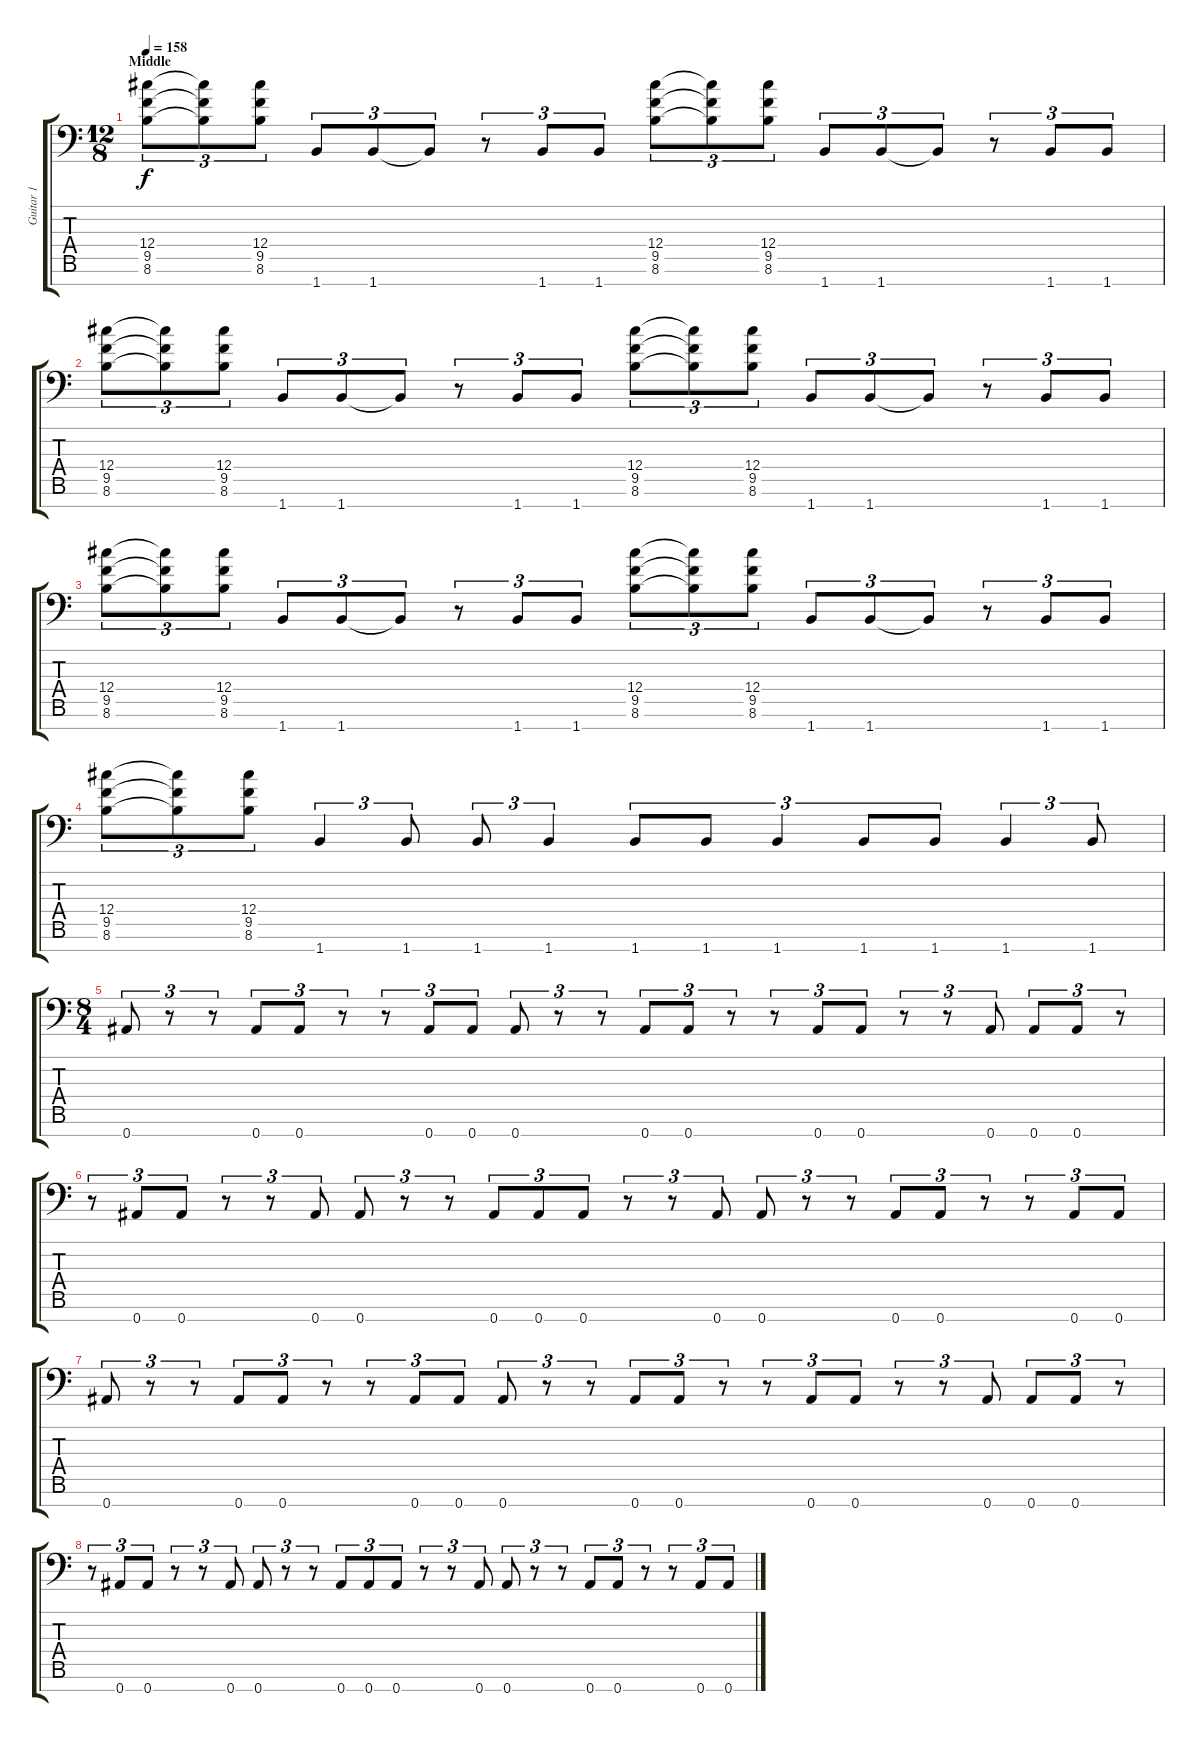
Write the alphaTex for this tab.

\track ("Guitar 1" "Guitar 1") {instrument acousticguitarsteel}
\staff {score tabs}
\tuning (Eb4 Bb3 Gb3 Db3 Ab2 Eb2 Bb1) {hide}
\ts (12 8)
\section ("" "Middle")
\tempo 158
\clef f4
\ks c
(12.4 9.5 8.6).8{tu (3 2) dy f} (12.4{t} 9.5{t} 8.6{t}).8{tu (3 2)} (12.4 9.5 8.6).8{tu (3 2)} 1.7.8{tu (3 2)} 1.7.8{tu (3 2)} 1.7{t}.8{tu (3 2)} r.8{tu (3 2)} 1.7.8{tu (3 2)} 1.7.8{tu (3 2)} (12.4 9.5 8.6).8{tu (3 2)} (12.4{t} 9.5{t} 8.6{t}).8{tu (3 2)} (12.4 9.5 8.6).8{tu (3 2)} 1.7.8{tu (3 2)} 1.7.8{tu (3 2)} 1.7{t}.8{tu (3 2)} r.8{tu (3 2)} 1.7.8{tu (3 2)} 1.7.8{tu (3 2)} |
(12.4 9.5 8.6).8{tu (3 2)} (12.4{t} 9.5{t} 8.6{t}).8{tu (3 2)} (12.4 9.5 8.6).8{tu (3 2)} 1.7.8{tu (3 2)} 1.7.8{tu (3 2)} 1.7{t}.8{tu (3 2)} r.8{tu (3 2)} 1.7.8{tu (3 2)} 1.7.8{tu (3 2)} (12.4 9.5 8.6).8{tu (3 2)} (12.4{t} 9.5{t} 8.6{t}).8{tu (3 2)} (12.4 9.5 8.6).8{tu (3 2)} 1.7.8{tu (3 2)} 1.7.8{tu (3 2)} 1.7{t}.8{tu (3 2)} r.8{tu (3 2)} 1.7.8{tu (3 2)} 1.7.8{tu (3 2)} |
(12.4 9.5 8.6).8{tu (3 2)} (12.4{t} 9.5{t} 8.6{t}).8{tu (3 2)} (12.4 9.5 8.6).8{tu (3 2)} 1.7.8{tu (3 2)} 1.7.8{tu (3 2)} 1.7{t}.8{tu (3 2)} r.8{tu (3 2)} 1.7.8{tu (3 2)} 1.7.8{tu (3 2)} (12.4 9.5 8.6).8{tu (3 2)} (12.4{t} 9.5{t} 8.6{t}).8{tu (3 2)} (12.4 9.5 8.6).8{tu (3 2)} 1.7.8{tu (3 2)} 1.7.8{tu (3 2)} 1.7{t}.8{tu (3 2)} r.8{tu (3 2)} 1.7.8{tu (3 2)} 1.7.8{tu (3 2)} |
(12.4 9.5 8.6).8{tu (3 2)} (12.4{t} 9.5{t} 8.6{t}).8{tu (3 2)} (12.4 9.5 8.6).8{tu (3 2)} 1.7.4{tu (3 2)} 1.7.8{tu (3 2)} 1.7.8{tu (3 2)} 1.7.4{tu (3 2)} 1.7.8{tu (3 2)} 1.7.8{tu (3 2)} 1.7.4{tu (3 2)} 1.7.8{tu (3 2)} 1.7.8{tu (3 2)} 1.7.4{tu (3 2)} 1.7.8{tu (3 2)} |
\ts (8 4)
0.7.8{tu (3 2)} r.8{tu (3 2)} r.8{tu (3 2)} 0.7.8{tu (3 2)} 0.7.8{tu (3 2)} r.8{tu (3 2)} r.8{tu (3 2)} 0.7.8{tu (3 2)} 0.7.8{tu (3 2)} 0.7.8{tu (3 2)} r.8{tu (3 2)} r.8{tu (3 2)} 0.7.8{tu (3 2)} 0.7.8{tu (3 2)} r.8{tu (3 2)} r.8{tu (3 2)} 0.7.8{tu (3 2)} 0.7.8{tu (3 2)} r.8{tu (3 2)} r.8{tu (3 2)} 0.7.8{tu (3 2)} 0.7.8{tu (3 2)} 0.7.8{tu (3 2)} r.8{tu (3 2)} |
r.8{tu (3 2)} 0.7.8{tu (3 2)} 0.7.8{tu (3 2)} r.8{tu (3 2)} r.8{tu (3 2)} 0.7.8{tu (3 2)} 0.7.8{tu (3 2)} r.8{tu (3 2)} r.8{tu (3 2)} 0.7.8{tu (3 2)} 0.7.8{tu (3 2)} 0.7.8{tu (3 2)} r.8{tu (3 2)} r.8{tu (3 2)} 0.7.8{tu (3 2)} 0.7.8{tu (3 2)} r.8{tu (3 2)} r.8{tu (3 2)} 0.7.8{tu (3 2)} 0.7.8{tu (3 2)} r.8{tu (3 2)} r.8{tu (3 2)} 0.7.8{tu (3 2)} 0.7.8{tu (3 2)} |
0.7.8{tu (3 2)} r.8{tu (3 2)} r.8{tu (3 2)} 0.7.8{tu (3 2)} 0.7.8{tu (3 2)} r.8{tu (3 2)} r.8{tu (3 2)} 0.7.8{tu (3 2)} 0.7.8{tu (3 2)} 0.7.8{tu (3 2)} r.8{tu (3 2)} r.8{tu (3 2)} 0.7.8{tu (3 2)} 0.7.8{tu (3 2)} r.8{tu (3 2)} r.8{tu (3 2)} 0.7.8{tu (3 2)} 0.7.8{tu (3 2)} r.8{tu (3 2)} r.8{tu (3 2)} 0.7.8{tu (3 2)} 0.7.8{tu (3 2)} 0.7.8{tu (3 2)} r.8{tu (3 2)} |
r.8{tu (3 2)} 0.7.8{tu (3 2)} 0.7.8{tu (3 2)} r.8{tu (3 2)} r.8{tu (3 2)} 0.7.8{tu (3 2)} 0.7.8{tu (3 2)} r.8{tu (3 2)} r.8{tu (3 2)} 0.7.8{tu (3 2)} 0.7.8{tu (3 2)} 0.7.8{tu (3 2)} r.8{tu (3 2)} r.8{tu (3 2)} 0.7.8{tu (3 2)} 0.7.8{tu (3 2)} r.8{tu (3 2)} r.8{tu (3 2)} 0.7.8{tu (3 2)} 0.7.8{tu (3 2)} r.8{tu (3 2)} r.8{tu (3 2)} 0.7.8{tu (3 2)} 0.7.8{tu (3 2)}
